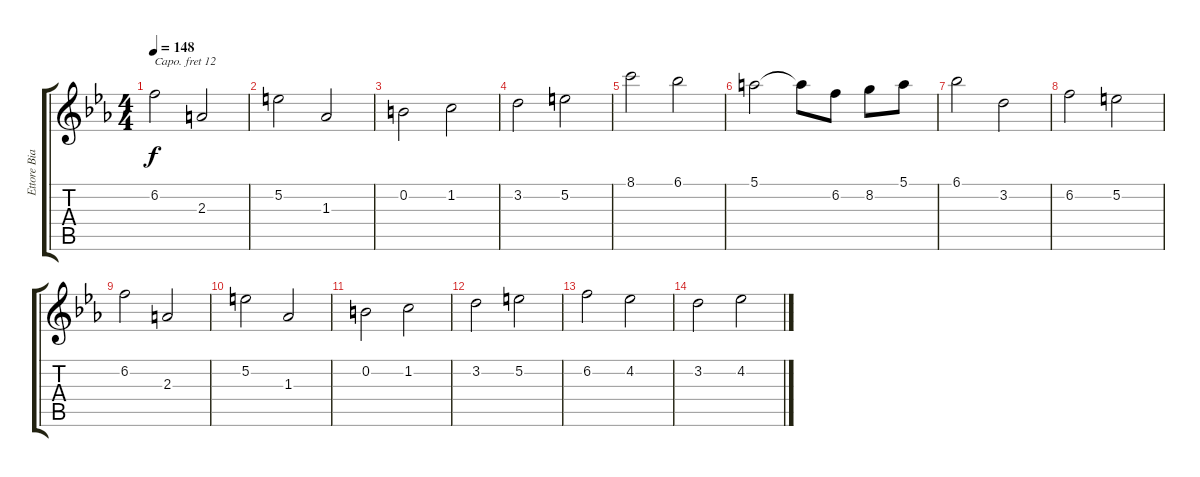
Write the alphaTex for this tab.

\track ("Ettore Bianconi [Synth]" "Ettore Bia") {instrument stringensemble1}
\staff {score tabs}
\capo 12
\tuning (E4 B3 G3 D3 A2 E2) {hide}
\ts (4 4)
\tempo 148
\clef g2
\ks cminor
6.2.2{dy f} 2.3.2 |
5.2.2 1.3.2 |
0.2.2 1.2.2 |
3.2.2 5.2.2 |
8.1.2 6.1.2 |
5.1.2 5.1{t}.8 6.2.8 8.2.8 5.1.8 |
6.1.2 3.2.2 |
6.2.2 5.2.2 |
6.2.2 2.3.2 |
5.2.2 1.3.2 |
0.2.2 1.2.2 |
3.2.2 5.2.2 |
6.2.2 4.2.2 |
3.2.2 4.2.2
